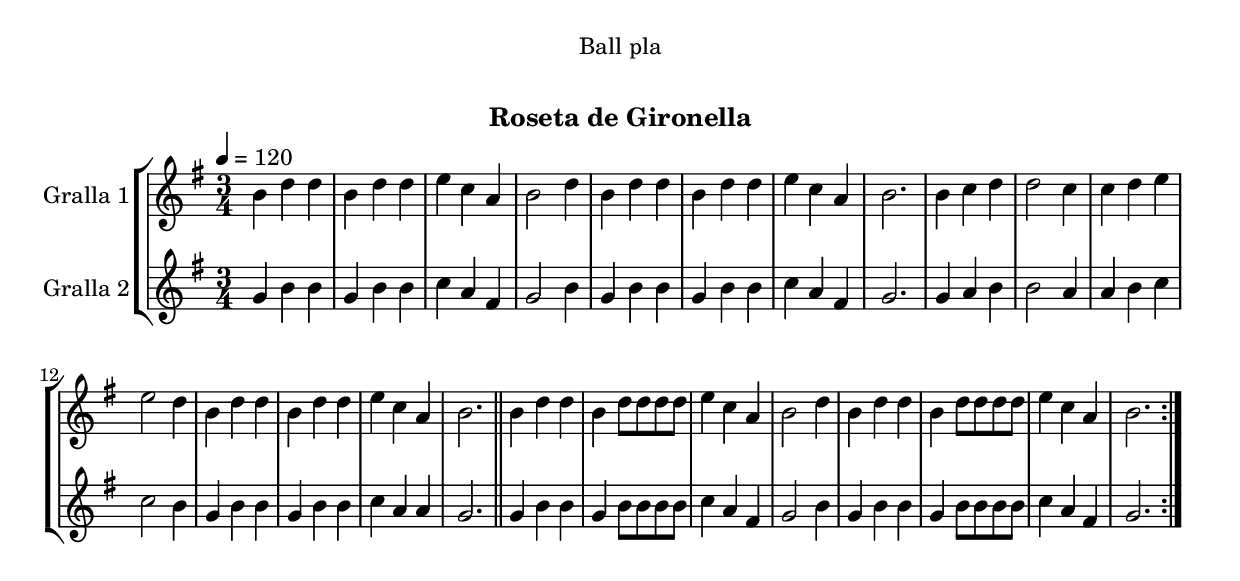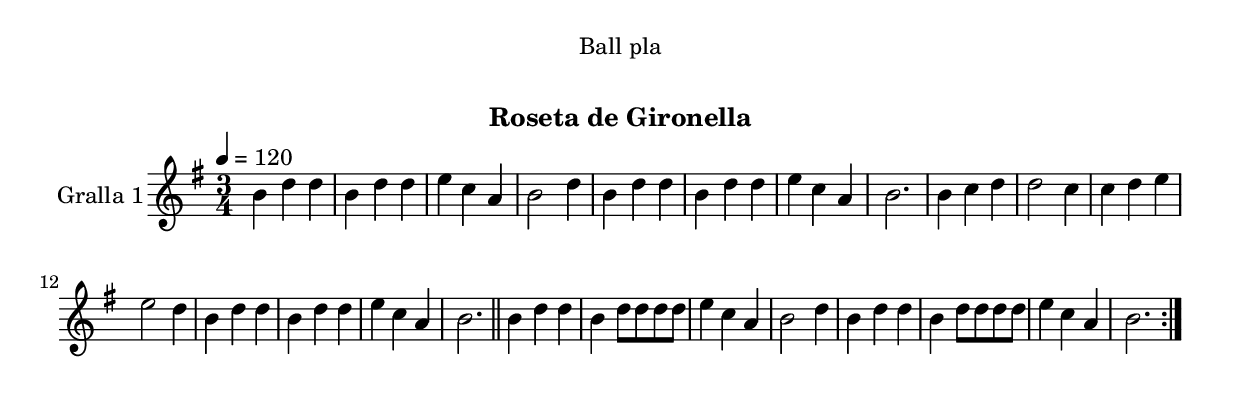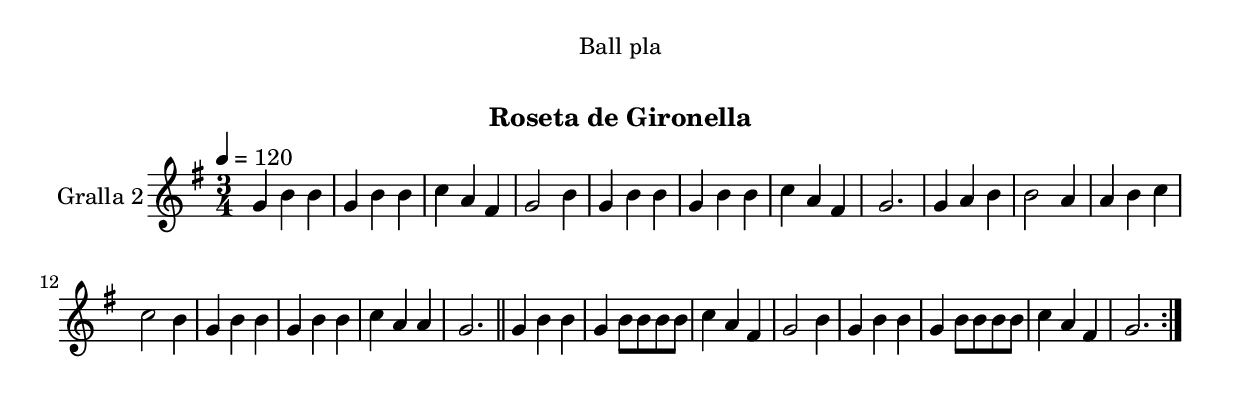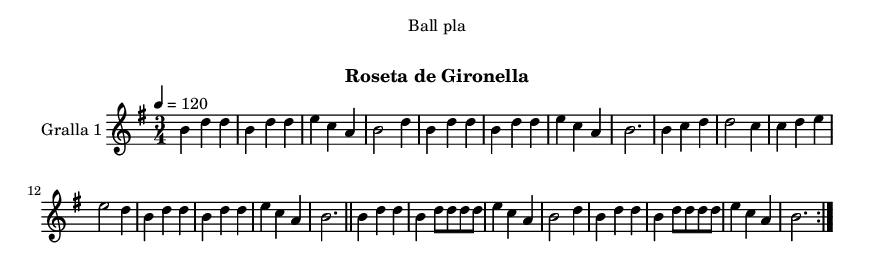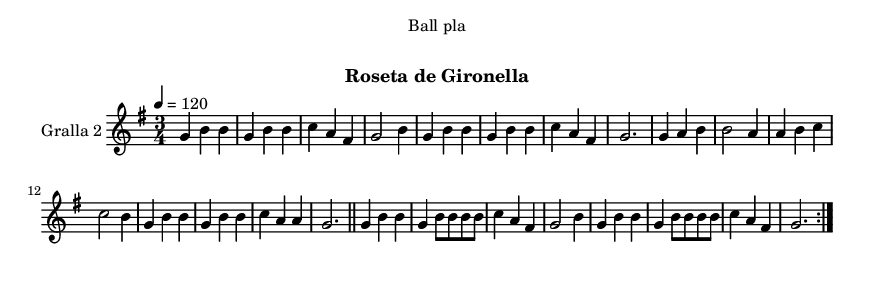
\version "2.16.0"

\header {
  dedication="Ball pla"
  title="    "
  subtitle="Roseta de Gironella"
  subsubtitle=""
  poet=""
  meter=""
  piece=""
  composer=""
  arranger=""
  opus=""
  instrument=""
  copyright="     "
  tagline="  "
}

liniaroAa =
\relative b'
{
  \tempo 4=120
  \clef treble
  \key g \major
  \time 3/4
  \repeat volta 2 { b4 d d  |
  b4 d d  |
  e4 c a  |
  b2 d4  |
  %05
  b4 d d  |
  b4 d d  |
  e4 c a  |
  b2.  |
  b4 c d  |
  %10
  d2 c4  |
  c4 d e  |
  e2 d4  |
  b4 d d  |
  b4 d d  |
  %15
  e4 c a  |
  b2.  \bar "||"
  b4 d d  |
  b4 d8 d d d  |
  e4 c a  |
  %20
  b2 d4  |
  b4 d d  |
  b4 d8 d d d  |
  e4 c a  |
  b2.  | }
}

liniaroAb =
\relative g'
{
  \tempo 4=120
  \clef treble
  \key g \major
  \time 3/4
  \repeat volta 2 { g4 b b  |
  g4 b b  |
  c4 a fis  |
  g2 b4  |
  %05
  g4 b b  |
  g4 b b  |
  c4 a fis  |
  g2.  |
  g4 a b  |
  %10
  b2 a4  |
  a4 b c  |
  c2 b4  |
  g4 b b  |
  g4 b b  |
  %15
  c4 a a  |
  g2.  \bar "||"
  g4 b b  |
  g4 b8 b b b  |
  c4 a fis  |
  %20
  g2 b4  |
  g4 b b  |
  g4 b8 b b b  |
  c4 a fis  |
  g2.  | }
}

\book {

\paper {
  print-page-number = false
}

\bookpart {
  \score {
    \new StaffGroup {
      \override Score.RehearsalMark #'self-alignment-X = #LEFT
      <<
        \new Staff \with {instrumentName = #"Gralla 1" } \liniaroAa
        \new Staff \with {instrumentName = #"Gralla 2" } \liniaroAb
      >>
    }
    \layout {}
  }\score { \unfoldRepeats
    \new StaffGroup {
      \override Score.RehearsalMark #'self-alignment-X = #LEFT
      <<
        \new Staff \with {instrumentName = #"Gralla 1" } \liniaroAa
        \new Staff \with {instrumentName = #"Gralla 2" } \liniaroAb
      >>
    }
    \midi {}
  }
}

\bookpart {
  \header {}
  \score {
    \new StaffGroup {
      \override Score.RehearsalMark #'self-alignment-X = #LEFT
      <<
        \new Staff \with {instrumentName = #"Gralla 1" } \liniaroAa
      >>
    }
    \layout {}
  }\score { \unfoldRepeats
    \new StaffGroup {
      \override Score.RehearsalMark #'self-alignment-X = #LEFT
      <<
        \new Staff \with {instrumentName = #"Gralla 1" } \liniaroAa
      >>
    }
    \midi {}
  }
}

\bookpart {
  \header {}
  \score {
    \new StaffGroup {
      \override Score.RehearsalMark #'self-alignment-X = #LEFT
      <<
        \new Staff \with {instrumentName = #"Gralla 2" } \liniaroAb
      >>
    }
    \layout {}
  }\score { \unfoldRepeats
    \new StaffGroup {
      \override Score.RehearsalMark #'self-alignment-X = #LEFT
      <<
        \new Staff \with {instrumentName = #"Gralla 2" } \liniaroAb
      >>
    }
    \midi {}
  }
}

}

\book {

\paper {
  print-page-number = false
  #(set-paper-size "a6landscape")
  #(layout-set-staff-size 14)
}

\bookpart {
  \header {}
  \score {
    \new StaffGroup {
      \override Score.RehearsalMark #'self-alignment-X = #LEFT
      <<
        \new Staff \with {instrumentName = #"Gralla 1" } \liniaroAa
      >>
    }
    \layout {}
  }
}

\bookpart {
  \header {}
  \score {
    \new StaffGroup {
      \override Score.RehearsalMark #'self-alignment-X = #LEFT
      <<
        \new Staff \with {instrumentName = #"Gralla 2" } \liniaroAb
      >>
    }
    \layout {}
  }
}

}

